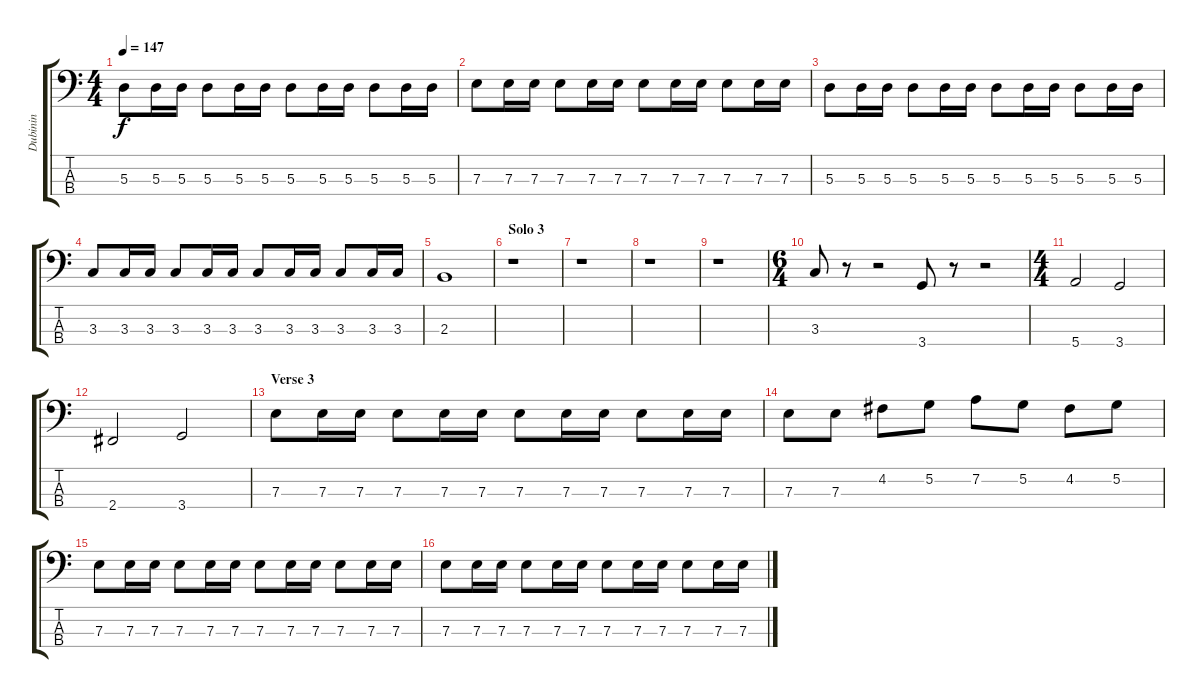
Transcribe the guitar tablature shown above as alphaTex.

\track ("Dubinin" "Dubinin") {instrument electricbassfinger}
\staff {score tabs}
\tuning (G2 D2 A1 E1) {hide}
\ts (4 4)
\tempo 147
\clef f4
\ks c
5.3.8{dy f} 5.3.16 5.3.16 5.3.8 5.3.16 5.3.16 5.3.8 5.3.16 5.3.16 5.3.8 5.3.16 5.3.16 |
7.3.8 7.3.16 7.3.16 7.3.8 7.3.16 7.3.16 7.3.8 7.3.16 7.3.16 7.3.8 7.3.16 7.3.16 |
5.3.8 5.3.16 5.3.16 5.3.8 5.3.16 5.3.16 5.3.8 5.3.16 5.3.16 5.3.8 5.3.16 5.3.16 |
3.3.8 3.3.16 3.3.16 3.3.8 3.3.16 3.3.16 3.3.8 3.3.16 3.3.16 3.3.8 3.3.16 3.3.16 |
2.3.1 |
\section ("" "Solo 3")
r.1 |
r.1 |
r.1 |
r.1 |
\ts (6 4)
3.3.8 r.8 r.2 3.4.8 r.8 r.2 |
\ts (4 4)
5.4.2 3.4.2 |
2.4.2 3.4.2 |
\section ("" "Verse 3")
7.3.8 7.3.16 7.3.16 7.3.8 7.3.16 7.3.16 7.3.8 7.3.16 7.3.16 7.3.8 7.3.16 7.3.16 |
7.3.8 7.3.8 4.2.8 5.2.8 7.2.8 5.2.8 4.2.8 5.2.8 |
7.3.8 7.3.16 7.3.16 7.3.8 7.3.16 7.3.16 7.3.8 7.3.16 7.3.16 7.3.8 7.3.16 7.3.16 |
7.3.8 7.3.16 7.3.16 7.3.8 7.3.16 7.3.16 7.3.8 7.3.16 7.3.16 7.3.8 7.3.16 7.3.16
